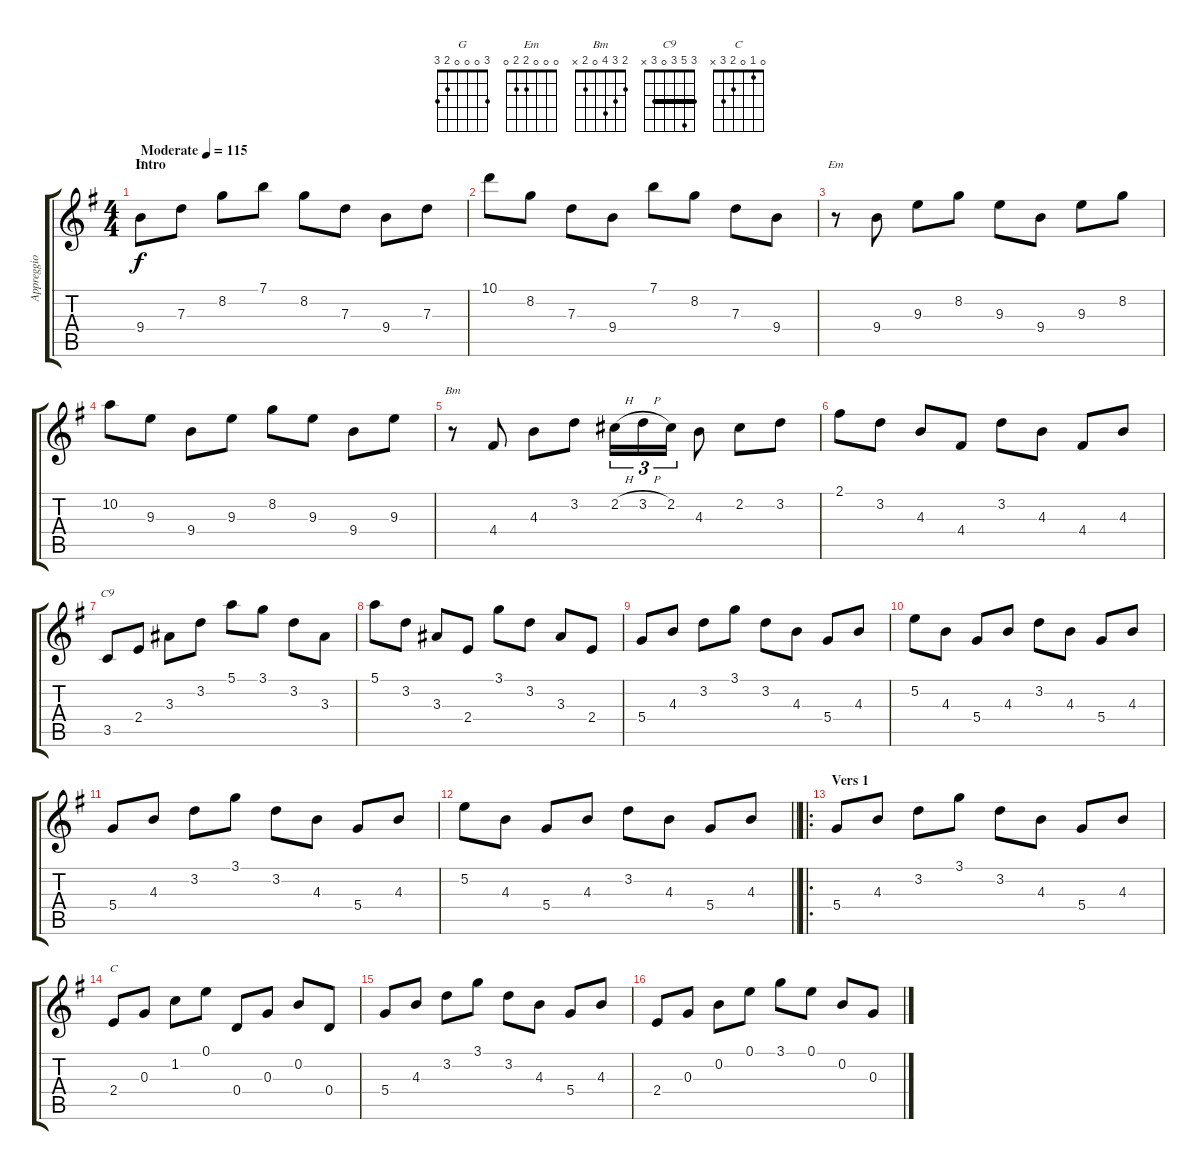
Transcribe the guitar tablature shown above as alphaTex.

\track ("Appreggio Guitar" "Appreggio ") {instrument acousticguitarsteel}
\staff {score tabs}
\tuning (E4 B3 G3 D3 A2 E2) {hide}
\chord ("G" 3 0 0 0 2 3)
\chord ("Em" 0 0 0 2 2 0)
\chord ("Bm" 2 3 4 0 2 x)
\chord ("C9" 3 5 3 0 3 x) {barre 3}
\chord ("C" 0 1 0 2 3 x)
\ts (4 4)
\section ("" "Intro")
\tempo (115 "Moderate")
\clef g2
\ks eminor
9.4.8{ch "G" dy f instrument acousticguitarsteel} 7.3.8 8.2.8 7.1.8 8.2.8 7.3.8 9.4.8 7.3.8 |
10.1.8 8.2.8 7.3.8 9.4.8 7.1.8 8.2.8 7.3.8 9.4.8 |
r.8{ch "Em"} 9.4.8 9.3.8 8.2.8 9.3.8 9.4.8 9.3.8 8.2.8 |
10.2.8 9.3.8 9.4.8 9.3.8 8.2.8 9.3.8 9.4.8 9.3.8 |
r.8{ch "Bm"} 4.4.8 4.3.8 3.2.8 2.2{h}.16{tu (3 2)} 3.2{h}.16{tu (3 2)} 2.2.16{tu (3 2)} 4.3.8 2.2.8 3.2.8 |
2.1.8 3.2.8 4.3.8 4.4.8 3.2.8 4.3.8 4.4.8 4.3.8 |
3.5.8{ch "C9"} 2.4.8 3.3.8 3.2.8 5.1.8 3.1.8 3.2.8 3.3.8 |
5.1.8 3.2.8 3.3.8 2.4.8 3.1.8 3.2.8 3.3.8 2.4.8 |
5.4.8 4.3.8 3.2.8 3.1.8 3.2.8 4.3.8 5.4.8 4.3.8 |
5.2.8 4.3.8 5.4.8 4.3.8 3.2.8 4.3.8 5.4.8 4.3.8 |
5.4.8 4.3.8 3.2.8 3.1.8 3.2.8 4.3.8 5.4.8 4.3.8 |
\barLineRight lightlight
5.2.8 4.3.8 5.4.8 4.3.8 3.2.8 4.3.8 5.4.8 4.3.8 |
\ro
\section ("" "Vers 1")
5.4.8 4.3.8 3.2.8 3.1.8 3.2.8 4.3.8 5.4.8 4.3.8 |
2.4.8{ch "C"} 0.3.8 1.2.8 0.1.8 0.4.8 0.3.8 0.2.8 0.4.8 |
5.4.8 4.3.8 3.2.8 3.1.8 3.2.8 4.3.8 5.4.8 4.3.8 |
2.4.8 0.3.8 0.2.8 0.1.8 3.1.8 0.1.8 0.2.8 0.3.8
